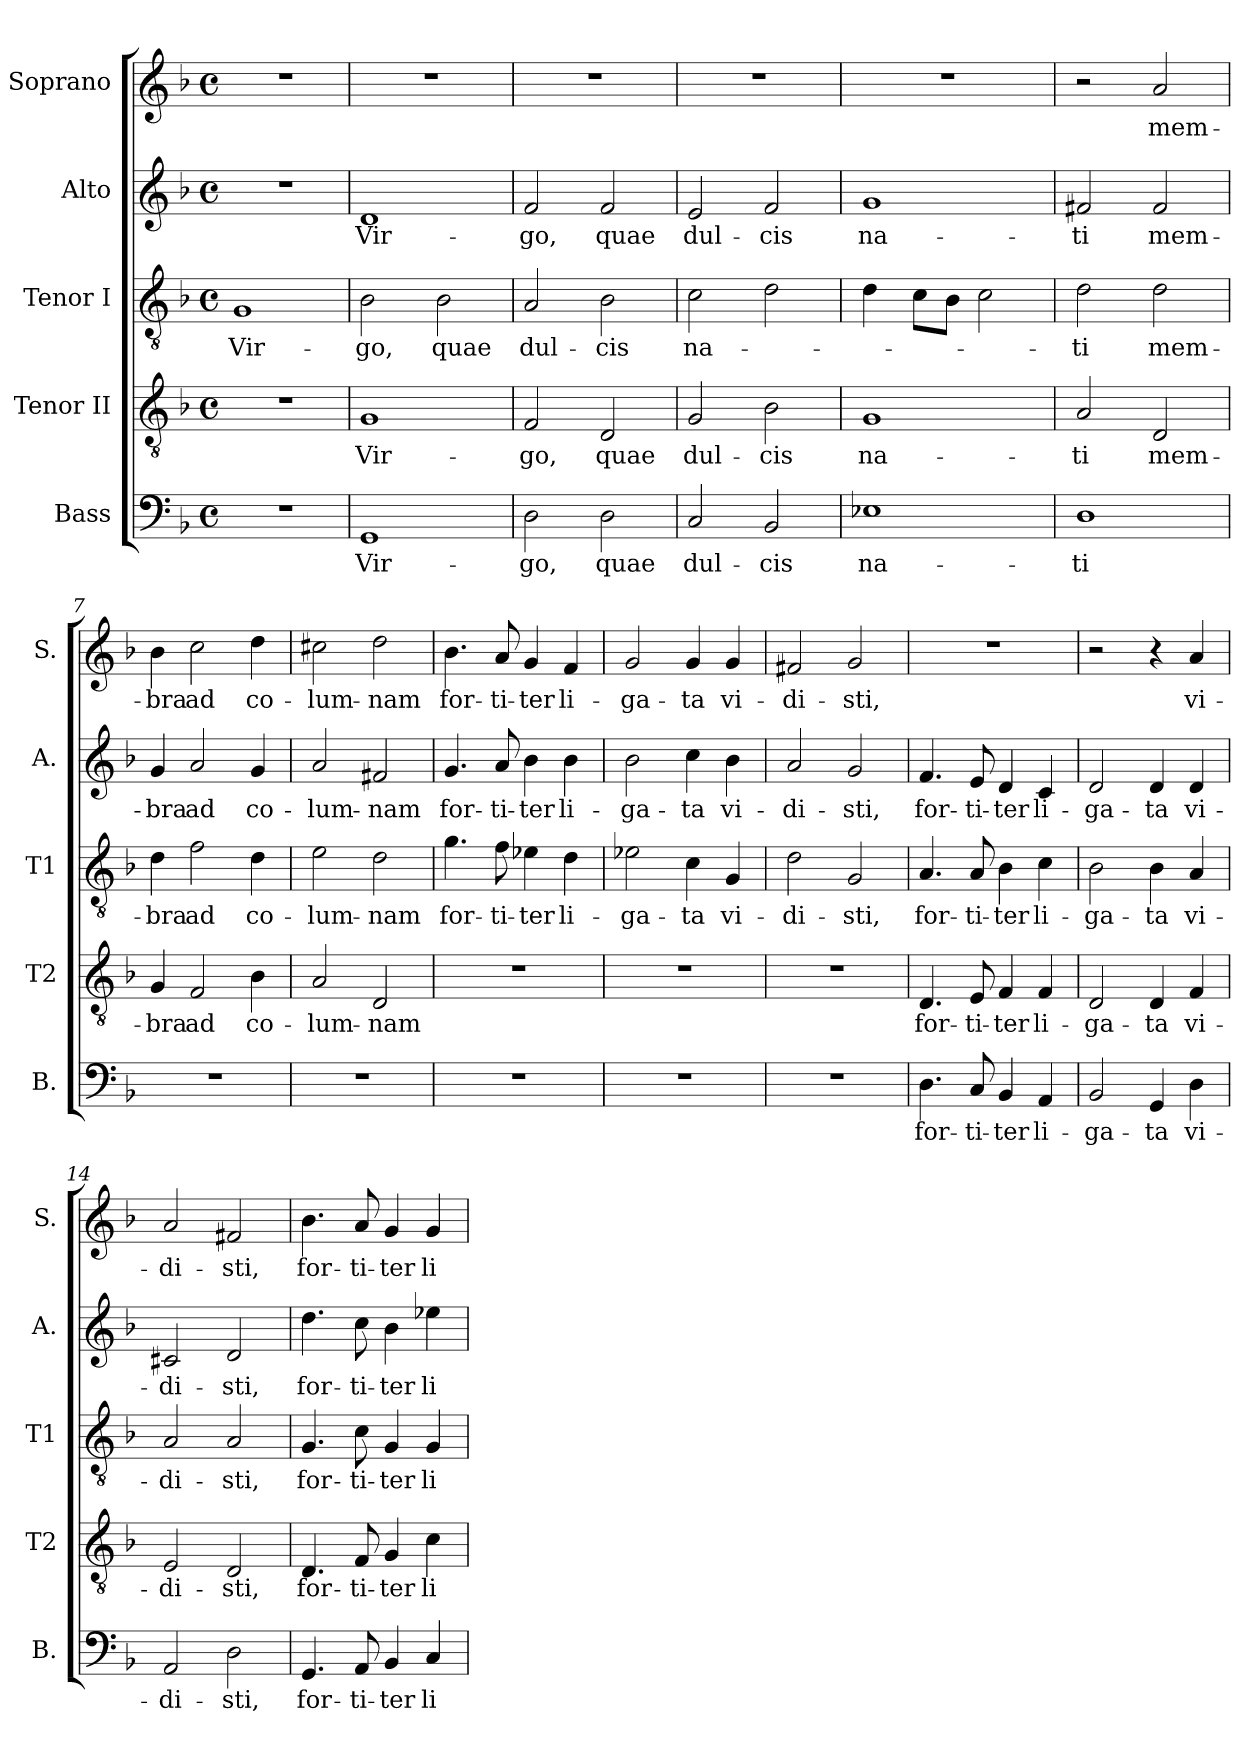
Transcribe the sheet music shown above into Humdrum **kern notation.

**kern	**text	**kern	**text	**kern	**text	**kern	**text	**kern	**text
*part5	*part5	*part4	*part4	*part3	*part3	*part2	*part2	*part1	*part1
*staff5	*staff5	*staff4	*staff4	*staff3	*staff3	*staff2	*staff2	*staff1	*staff1
*I"Bass	*	*I"Tenor II	*	*I"Tenor I	*	*I"Alto	*	*I"Soprano	*
*I'B.	*	*I'T2	*	*I'T1	*	*I'A.	*	*I'S.	*
*clefF4	*	*clefGv2	*	*clefGv2	*	*clefG2	*	*clefG2	*
*k[b-]	*	*k[b-]	*	*k[b-]	*	*k[b-]	*	*k[b-]	*
*F:	*	*F:	*	*F:	*	*F:	*	*F:	*
*M4/4	*	*M4/4	*	*M4/4	*	*M4/4	*	*M4/4	*
*met(c)	*	*met(c)	*	*met(c)	*	*met(c)	*	*met(c)	*
=1	=1	=1	=1	=1	=1	=1	=1	=1	=1
1r	.	1r	.	1G	Vir-	1r	.	1r	.
=2	=2	=2	=2	=2	=2	=2	=2	=2	=2
1GG	Vir-	1G	Vir-	2B-\	-go,	1d	Vir-	1r	.
.	.	.	.	2B-\	quae	.	.	.	.
=3	=3	=3	=3	=3	=3	=3	=3	=3	=3
2D\	-go,	2F/	-go,	2A/	dul-	2f/	-go,	1r	.
2D\	quae	2D/	quae	2B-\	-cis	2f/	quae	.	.
=4	=4	=4	=4	=4	=4	=4	=4	=4	=4
2C/	dul-	2G/	dul-	2c\	na-	2e/	dul-	1r	.
2BB-/	-cis	2B-\	-cis	2d\	.	2f/	-cis	.	.
=5	=5	=5	=5	=5	=5	=5	=5	=5	=5
1E-X	na-	1G	na-	4d\	.	1g	na-	1r	.
.	.	.	.	8c\L	.	.	.	.	.
.	.	.	.	8B-\J	.	.	.	.	.
.	.	.	.	2c\	.	.	.	.	.
=6	=6	=6	=6	=6	=6	=6	=6	=6	=6
1D	-ti	2A/	-ti	2d\	-ti	2f#X/	-ti	2r	.
.	.	2D/	mem-	2d\	mem-	2f#/	mem-	2a/	mem-
=7	=7	=7	=7	=7	=7	=7	=7	=7	=7
1r	.	4G/	-bra	4d\	-bra	4g/	-bra	4b-\	-bra
.	.	2F/	ad	2f\	ad	2a/	ad	2cc\	ad
.	.	4B-\	co-	4d\	co-	4g/	co-	4dd\	co-
!!LO:LB:g=z
=8	=8	=8	=8	=8	=8	=8	=8	=8	=8
1r	.	2A/	-lum-	2e\	-lum-	2a/	-lum-	2cc#X\	-lum-
.	.	2D/	-nam	2d\	-nam	2f#X/	-nam	2dd\	-nam
=9	=9	=9	=9	=9	=9	=9	=9	=9	=9
1r	.	1r	.	4.g\	for-	4.g/	for-	4.b-\	for-
.	.	.	.	8f\	-ti-	8a/	-ti-	8a/	-ti-
.	.	.	.	4e-X\	-ter	4b-\	-ter	4g/	-ter
.	.	.	.	4d\	li-	4b-\	li-	4f/	li-
=10	=10	=10	=10	=10	=10	=10	=10	=10	=10
1r	.	1r	.	2e-X\	-ga-	2b-\	-ga-	2g/	-ga-
.	.	.	.	4c\	-ta	4cc\	-ta	4g/	-ta
.	.	.	.	4G/	vi-	4b-\	vi-	4g/	vi-
=11	=11	=11	=11	=11	=11	=11	=11	=11	=11
1r	.	1r	.	2d\	-di-	2a/	-di-	2f#X/	-di-
.	.	.	.	2G/	-sti,	2g/	-sti,	2g/	-sti,
=12	=12	=12	=12	=12	=12	=12	=12	=12	=12
4.D\	for-	4.D/	for-	4.A/	for-	4.f/	for-	1r	.
8C/	-ti-	8E/	-ti-	8A/	-ti-	8e/	-ti-	.	.
4BB-/	-ter	4F/	-ter	4B-\	-ter	4d/	-ter	.	.
4AA/	li-	4F/	li-	4c\	li-	4c/	li-	.	.
=13	=13	=13	=13	=13	=13	=13	=13	=13	=13
2BB-/	-ga-	2D/	-ga-	2B-\	-ga-	2d/	-ga-	2r	.
4GG/	-ta	4D/	-ta	4B-\	-ta	4d/	-ta	4r	.
4D\	vi-	4F/	vi-	4A/	vi-	4d/	vi-	4a/	vi-
=14	=14	=14	=14	=14	=14	=14	=14	=14	=14
2AA/	-di-	2E/	-di-	2A/	-di-	2c#X/	-di-	2a/	-di-
2D\	-sti,	2D/	-sti,	2A/	-sti,	2d/	-sti,	2f#X/	-sti,
!!LO:LB:g=z
=15	=15	=15	=15	=15	=15	=15	=15	=15	=15
4.GG/	for-	4.D/	for-	4.G/	for-	4.dd\	for-	4.b-\	for-
8AA/	-ti-	8F/	-ti-	8c\	-ti-	8cc\	-ti-	8a/	-ti-
4BB-/	-ter	4G/	-ter	4G/	-ter	4b-\	-ter	4g/	-ter
4C/	li-	4c\	li-	4G/	li-	4ee-X\	li-	4g/	li-
=	=	=	=	=	=	=	=	=	=
*-	*-	*-	*-	*-	*-	*-	*-	*-	*-
